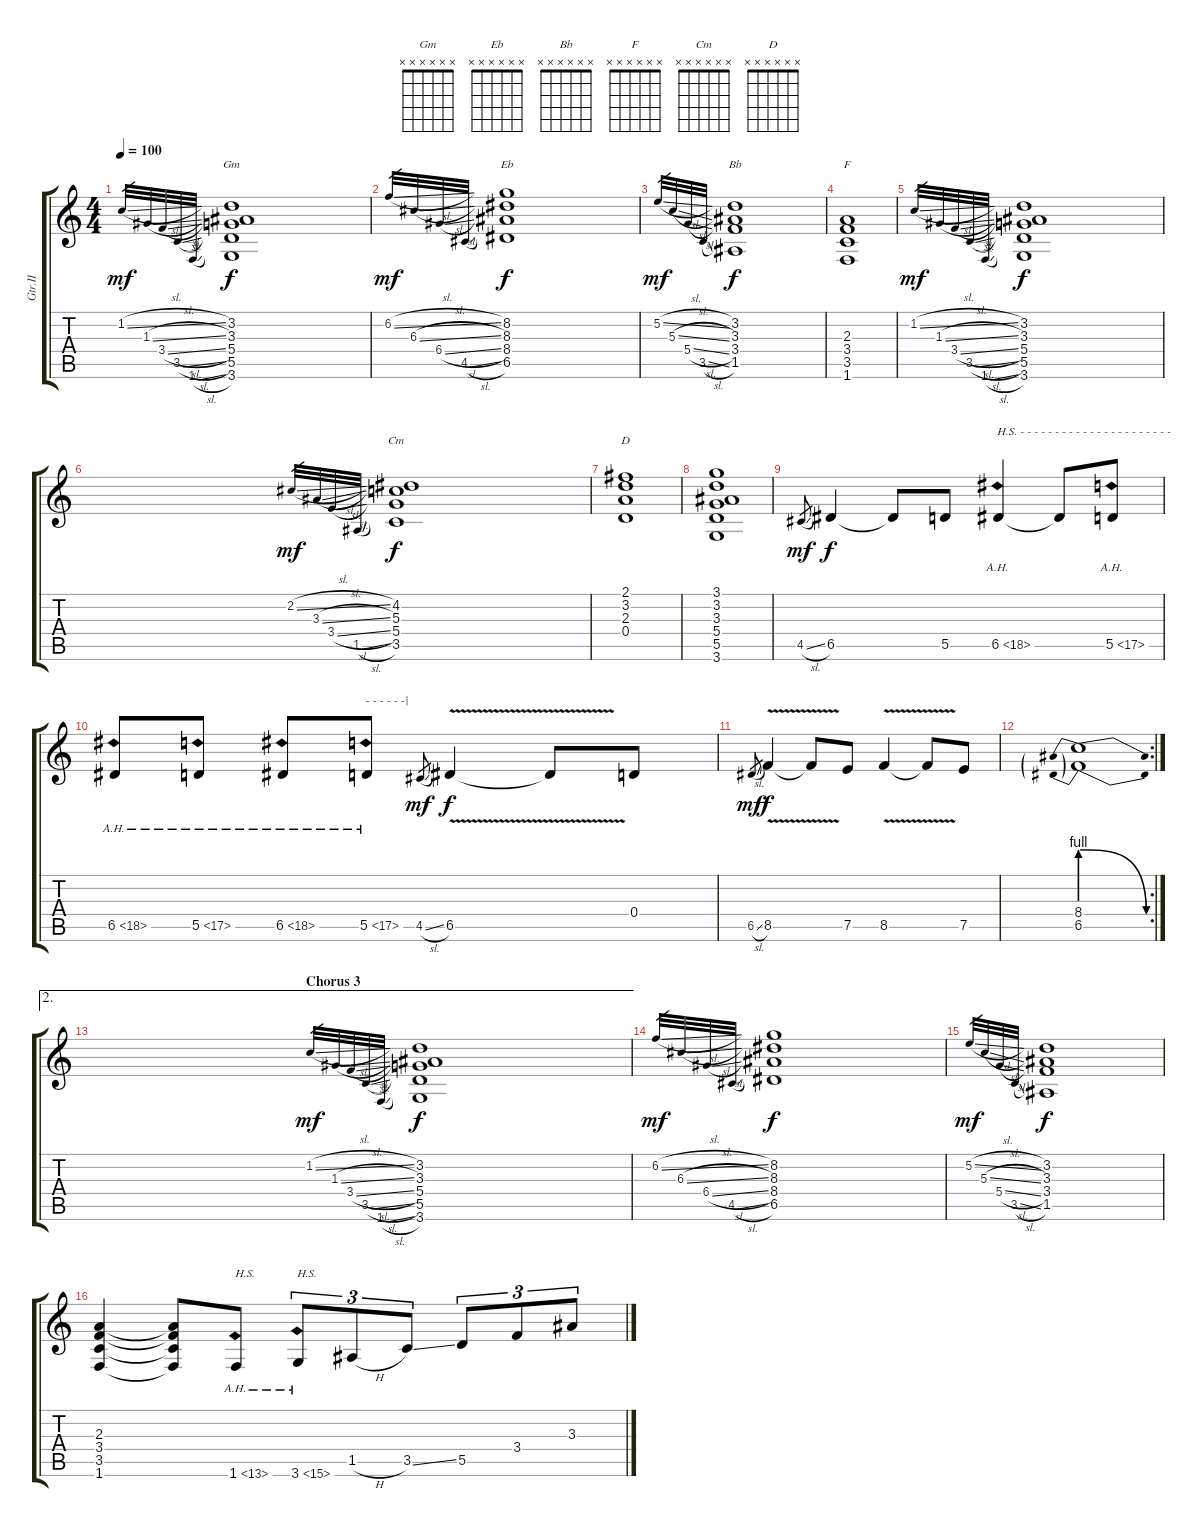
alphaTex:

\track ("Gtr.II" "Gtr.II") {instrument overdrivenguitar}
\staff {score tabs}
\tuning (E4 B3 G3 D3 A2 E2) {hide}
\chord ("Gm" x x x x x x)
\chord ("Eb" x x x x x x)
\chord ("Bb" x x x x x x)
\chord ("F" x x x x x x)
\chord ("Cm" x x x x x x)
\chord ("D" x x x x x x)
\ts (4 4)
\tempo 100
\clef g2
\ks c
1.2{sl}.32{gr dy mf} 1.3{sl}.32{gr} 3.4{sl}.32{gr} 3.5{sl}.32{gr} 1.6{sl}.32{gr} (3.2 3.3 5.4 5.5 3.6).1{ch "Gm" dy f} |
6.2{sl}.32{gr dy mf} 6.3{sl}.32{gr} 6.4{sl}.32{gr} 4.5{sl}.32{gr} (8.2 8.3 8.4 6.5).1{ch "Eb" dy f} |
5.2{sl}.32{gr dy mf} 5.3{sl}.32{gr} 5.4{sl}.32{gr} 3.5{sl}.32{gr} (3.2 3.3 3.4 1.5).1{ch "Bb" dy f} |
(2.3 3.4 3.5 1.6).1{ch "F"} |
1.2{sl}.32{gr dy mf} 1.3{sl}.32{gr} 3.4{sl}.32{gr} 3.5{sl}.32{gr} 1.6{sl}.32{gr} (3.2 3.3 5.4 5.5 3.6).1{dy f} |
2.2{sl}.32{gr dy mf} 3.3{sl}.32{gr} 3.4{sl}.32{gr} 1.5{sl}.32{gr} (4.2 5.3 5.4 3.5).1{ch "Cm" dy f} |
(2.1 3.2 2.3 0.4).1{ch "D"} |
(3.1 3.2 3.3 5.4 5.5 3.6).1 |
4.5{sl}.8{gr dy mf} 6.5.4{dy f} 6.5{t}.8 5.5.8 6.5{ah 12}.4{txt "H.S. - - - - - - - - - - - - - - - - - - - - - -"} 6.5{t}.8 5.5{ah 12}.8 |
6.5{ah 12}.8 5.5{ah 12}.8 6.5{ah 12}.8 5.5{ah 12}.8{txt "- - - - - -|"} 4.5{sl}.8{gr dy mf} 6.5{v}.4{dy f} 6.5{t}.8 0.4.8 |
6.5{sl}.8{gr dy mf} 8.5{v}.4{dy f} 8.5{t}.8 7.5.8 8.5{v}.4 8.5{t}.8 7.5.8 |
\rc 2
(8.4{be (prebendrelease 0 4 60 0)} 6.5{be (prebendrelease 0 4 60 0)}).1 |
\ae 2
\section ("" "Chorus 3")
1.2{sl}.32{gr dy mf} 1.3{sl}.32{gr} 3.4{sl}.32{gr} 3.5{sl}.32{gr} 1.6{sl}.32{gr} (3.2 3.3 5.4 5.5 3.6).1{dy f volume 11} |
6.2{sl}.32{gr dy mf} 6.3{sl}.32{gr} 6.4{sl}.32{gr} 4.5{sl}.32{gr} (8.2 8.3 8.4 6.5).1{dy f} |
5.2{sl}.32{gr dy mf} 5.3{sl}.32{gr} 5.4{sl}.32{gr} 3.5{sl}.32{gr} (3.2 3.3 3.4 1.5).1{dy f} |
(2.3 3.4 3.5 1.6).4 (2.3{t} 3.4{t} 3.5{t} 1.6{t}).8 1.6{ah 12}.8{txt "H.S."} 3.6{ah 12}.8{tu (3 2) txt "H.S."} 1.5{h}.8{tu (3 2)} 3.5{ss}.8{tu (3 2)} 5.5.8{tu (3 2)} 3.4.8{tu (3 2)} 3.3.8{tu (3 2)}
